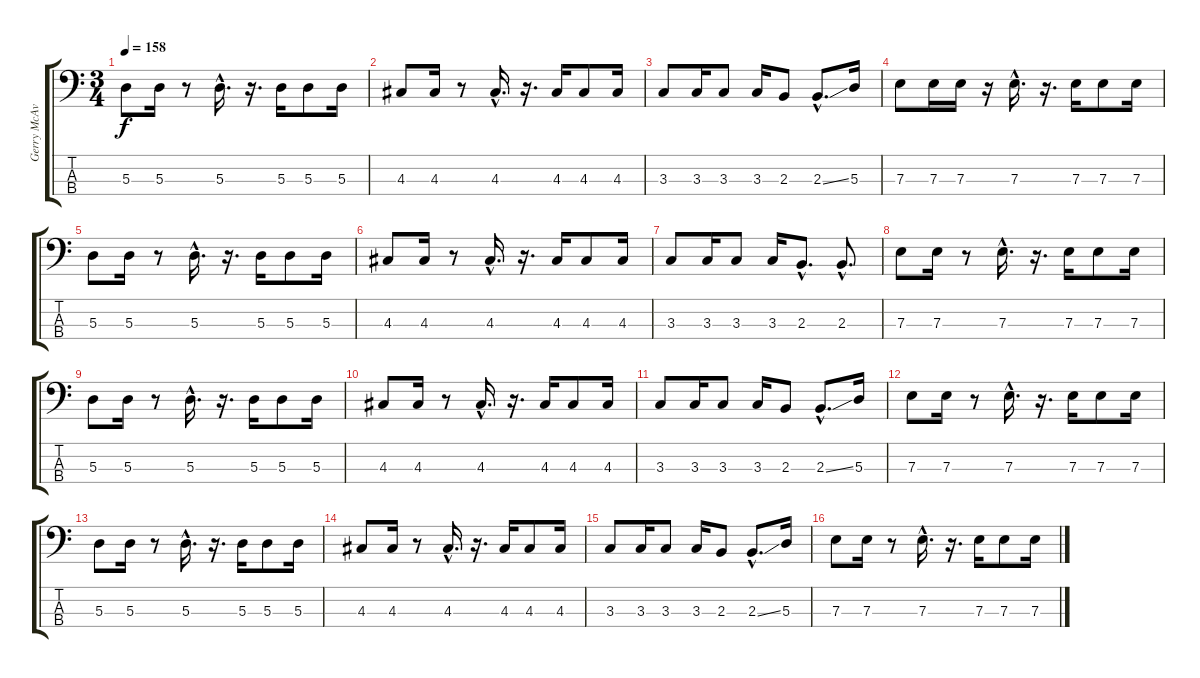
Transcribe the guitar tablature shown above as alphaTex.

\track ("Gerry McAvoy" "Gerry McAv") {instrument electricbassfinger}
\staff {score tabs}
\tuning (G2 D2 A1 E1) {hide}
\ts (3 4)
\tempo 158
\clef f4
\ks c
5.3.8{dy f} 5.3.16 r.8 5.3{hac}.16{d} r.16{d} 5.3.16 5.3.8 5.3.16 |
4.3.8 4.3.16 r.8 4.3{hac}.16{d} r.16{d} 4.3.16 4.3.8 4.3.16 |
3.3.8 3.3.16 3.3.8 3.3.16 2.3.8 2.3{ss hac}.8{d} 5.3.16 |
7.3.8 7.3.16 7.3.16 r.16 7.3{hac}.16{d} r.16{d} 7.3.16 7.3.8 7.3.16 |
5.3.8 5.3.16 r.8 5.3{hac}.16{d} r.16{d} 5.3.16 5.3.8 5.3.16 |
4.3.8 4.3.16 r.8 4.3{hac}.16{d} r.16{d} 4.3.16 4.3.8 4.3.16 |
3.3.8 3.3.16 3.3.8 3.3.16 2.3{hac}.8{d} 2.3{hac}.8{d} |
7.3.8 7.3.16 r.8 7.3{hac}.16{d} r.16{d} 7.3.16 7.3.8 7.3.16 |
5.3.8 5.3.16 r.8 5.3{hac}.16{d} r.16{d} 5.3.16 5.3.8 5.3.16 |
4.3.8 4.3.16 r.8 4.3{hac}.16{d} r.16{d} 4.3.16 4.3.8 4.3.16 |
3.3.8 3.3.16 3.3.8 3.3.16 2.3.8 2.3{ss hac}.8{d} 5.3.16 |
7.3.8 7.3.16 r.8 7.3{hac}.16{d} r.16{d} 7.3.16 7.3.8 7.3.16 |
5.3.8 5.3.16 r.8 5.3{hac}.16{d} r.16{d} 5.3.16 5.3.8 5.3.16 |
4.3.8 4.3.16 r.8 4.3{hac}.16{d} r.16{d} 4.3.16 4.3.8 4.3.16 |
3.3.8 3.3.16 3.3.8 3.3.16 2.3.8 2.3{ss hac}.8{d} 5.3.16 |
7.3.8 7.3.16 r.8 7.3{hac}.16{d} r.16{d} 7.3.16 7.3.8 7.3.16
